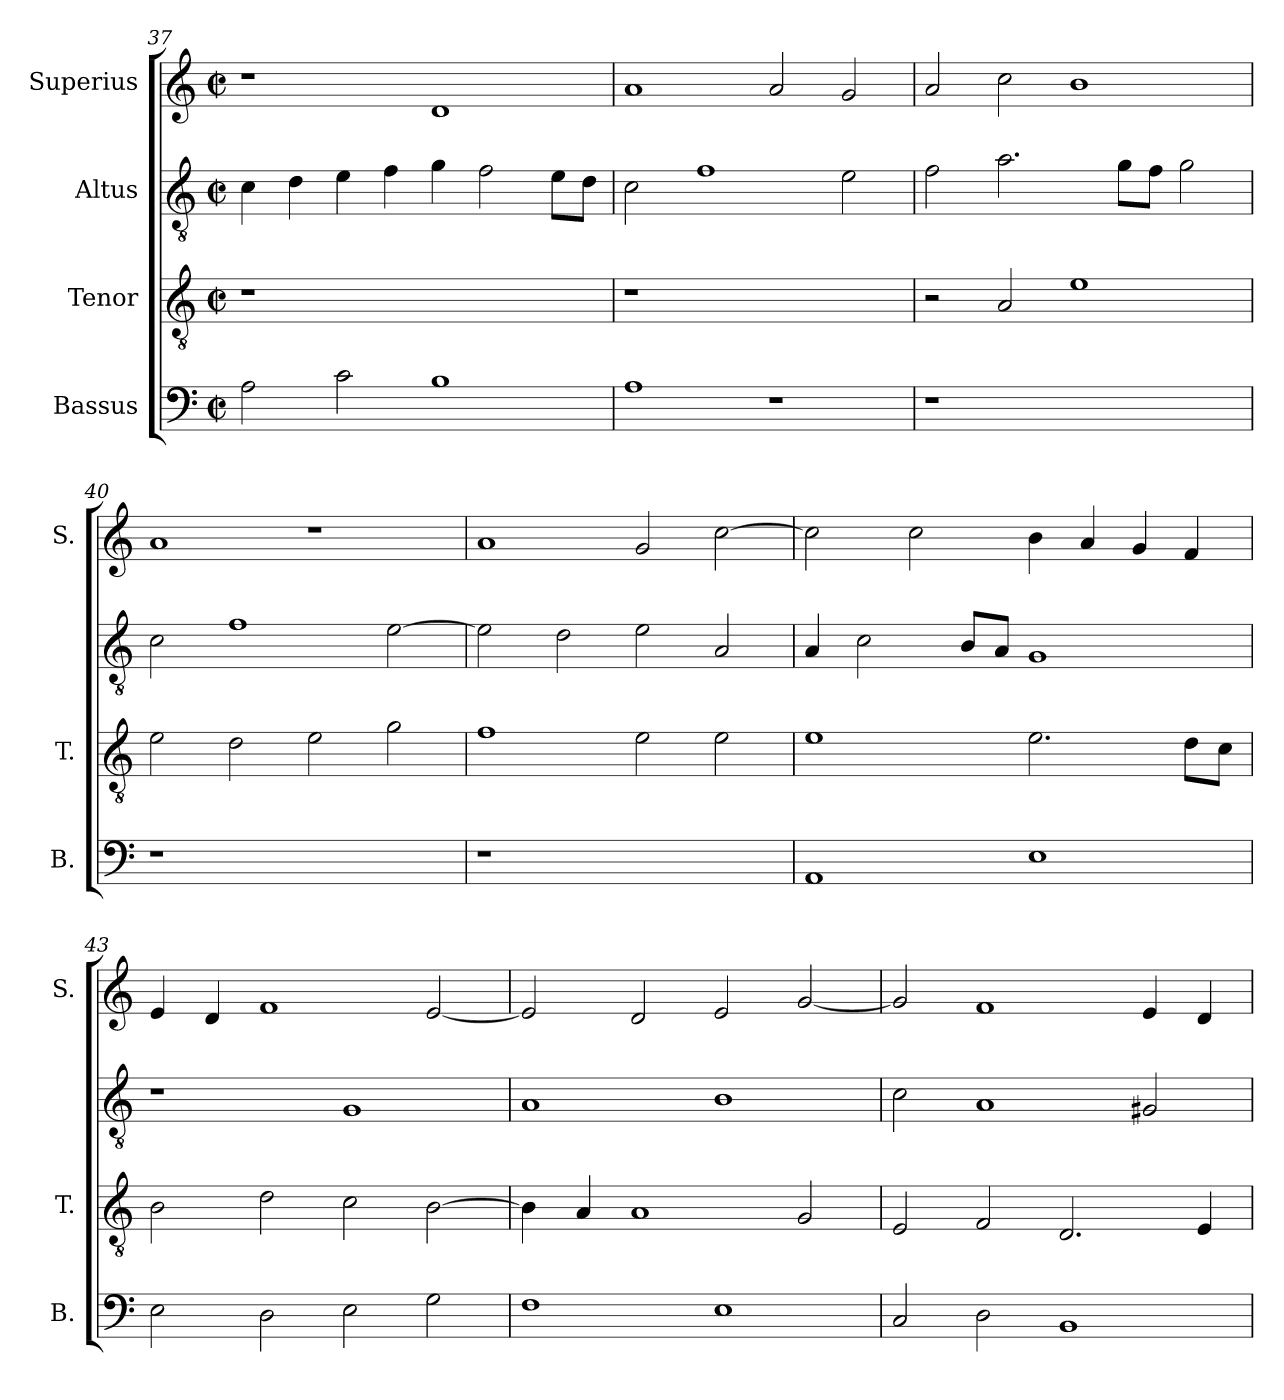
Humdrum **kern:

**kern	**kern	**kern	**kern
*part4	*part3	*part2	*part1
*staff4	*staff3	*staff2	*staff1
*I"Bassus	*I"Tenor	*I"Altus	*I"Superius
*I'B.	*I'T.	*	*I'S.
*clefF4	*clefGv2	*clefGv2	*clefG2
*	*ITrd7c12	*ITrd7c12	*
*k[]	*k[]	*k[]	*k[]
*C:	*C:	*C:	*C:
*M2/2	*M2/2	*M2/2	*M2/2
*met(c|)	*met(c|)	*met(c|)	*met(c|)
=37	=37	=37	=37
!	!LO:N:vis=1	!	!
2Ai\	1r	4Ci\	1r
.	.	4Di\	.
2ci\	.	4Ei\	.
.	.	4Fi\	.
1Bi	1ryy	4Gi\	1di
.	.	2Fi\	.
.	.	8Ei\L	.
.	.	8Di\J	.
!!LO:PB:g=z
=38	=38	=38	=38
!	!LO:N:vis=1	!	!
1Ai	1r	2Ci\	1ai
.	.	1Fi	.
1r	1ryy	.	2ai/
.	.	2Ei\	2gi/
=39	=39	=39	=39
!LO:N:vis=1	!	!	!
1r	2r	2Fi\	2ai/
.	2AAi/	2.Ai\	2cci\
1ryy	1Ei	.	1bi
.	.	8Gi\L	.
.	.	8Fi\J	.
.	.	2Gi\	.
=40	=40	=40	=40
!LO:N:vis=1	!	!	!
1r	2Ei\	2Ci\	1ai
.	2Di\	1Fi	.
1ryy	2Ei\	.	1r
.	2Gi\	[>2Ei\	.
=41	=41	=41	=41
!LO:N:vis=1	!	!	!
1r	1Fi	2Ei\]	1ai
.	.	2Di\	.
1ryy	2Ei\	2Ei\	2gi/
.	2Ei\	2AAi/	[>2cci\
=42	=42	=42	=42
1AAi	1Ei	4AAi/	2cci\]
.	.	2Ci\	.
.	.	.	2cci\
.	.	8BBi/L	.
.	.	8AAi/J	.
1Ei	2.Ei\	1GGi	4bi\
.	.	.	4ai/
.	.	.	4gi/
.	8Di\L	.	4fi/
.	8Ci\J	.	.
!!LO:LB:g=z
=43	=43	=43	=43
2Ei\	2BBi\	1r	4ei/
.	.	.	4di/
2Di\	2Di\	.	1fi
2Ei\	2Ci\	1GGi	.
2Gi\	[>2BBi\	.	[<2ei/
=44	=44	=44	=44
1Fi	4BBi\]	1AAi	2ei/]
.	4AAi/	.	.
.	1AAi	.	2di/
1Ei	.	1BBi	2ei/
.	2GGi/	.	[<2gi/
=45	=45	=45	=45
2Ci/	2EEi/	2Ci\	2gi/]
2Di\	2FFi/	1AAi	1fi
1BBi	2.DDi/	.	.
.	.	2GG#Xi/	4ei/
.	4EEi/	.	4di/
=	=	=	=
*-	*-	*-	*-
